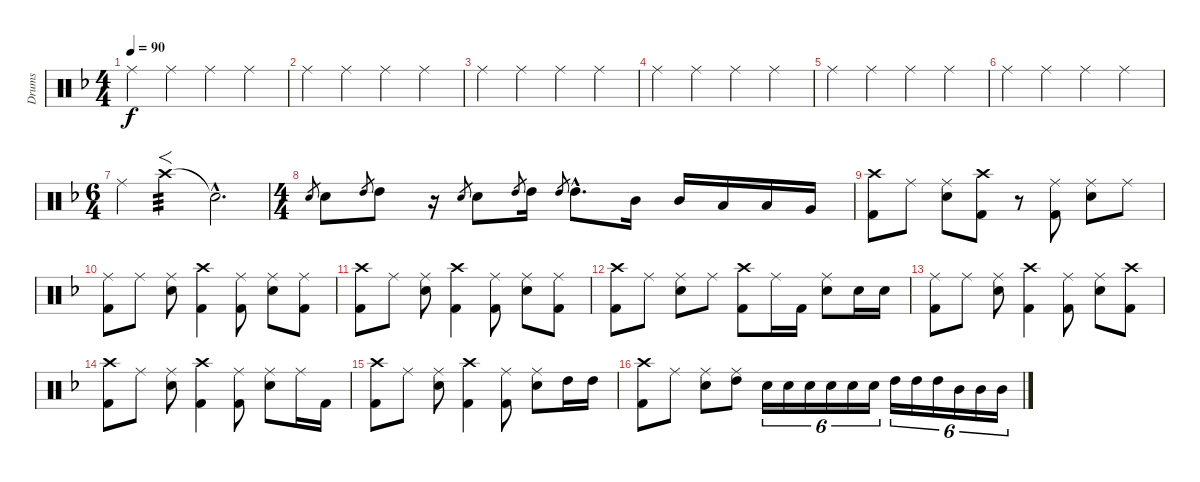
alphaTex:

\track ("Drums" "Drums") {instrument percussion}
\staff {score}
\articulation defaults
\ts (4 4)
\tempo 90
\clef neutral
\ks f "Ride (middle)".4{dy f} "Ride (middle)".4 "Ride (middle)".4 "Ride (middle)".4
|
"Ride (middle)".4 "Ride (middle)".4 "Ride (middle)".4 "Ride (middle)".4 |
"Ride (middle)".4 "Ride (middle)".4 "Ride (middle)".4 "Ride (middle)".4 |
"Ride (middle)".4 "Ride (middle)".4 "Ride (middle)".4 "Ride (middle)".4 |
"Ride (middle)".4 "Ride (middle)".4 "Ride (middle)".4 "Ride (middle)".4 |
"Ride (middle)".4 "Ride (middle)".4 "Ride (middle)".4 "Ride (middle)".4 |
\ts (6 4)
"Ride (middle)".4 "Crash high (hit)".2{f tp 3} "Snare (hit)"{hac t}.2{d} |
\ts (4 4)
"Electric Snare (hit)".8{gr} "Electric Snare (hit)".8 "High Tom (hit)".8{gr} "High Tom (hit)".8 r.16 "Electric Snare (hit)".8{gr} "Electric Snare (hit)".8 "High Tom (hit)".8{gr} "High Tom (hit)".16 "High Tom (hit)".8{gr} "High Tom (hit)"{hac}.8{d} "Mid Tom (hit)".16 "Mid Tom (hit)".16 "Low Tom (hit)".16 "Low Tom (hit)".16 "Very Low Tom (hit)".16 |
("Crash high (hit)" "Kick (hit) 2").8 "Ride (middle)".8 ("Ride (middle)" "Electric Snare (hit)").8 ("Crash high (hit)" "Kick (hit) 2").8 r.8 ("Ride (middle)" "Kick (hit) 2").8 ("Ride (middle)" "Electric Snare (hit)").8 "Ride (middle)".8 |
("Ride (middle)" "Kick (hit) 2").8 "Ride (middle)".8 ("Ride (middle)" "Electric Snare (hit)").8 ("Crash high (hit)" "Kick (hit) 2").4 ("Ride (middle)" "Kick (hit) 2").8 ("Ride (middle)" "Electric Snare (hit)").8 ("Ride (middle)" "Kick (hit) 2").8 |
("Crash high (hit)" "Kick (hit) 2").8 "Ride (middle)".8 ("Ride (middle)" "Electric Snare (hit)").8 ("Crash high (hit)" "Kick (hit) 2").4 ("Ride (middle)" "Kick (hit) 2").8 ("Ride (middle)" "Electric Snare (hit)").8 ("Ride (middle)" "Kick (hit) 2").8 |
("Crash high (hit)" "Kick (hit) 2").8 "Ride (middle)".8 ("Ride (middle)" "Electric Snare (hit)").8 "Ride (middle)".8 ("Crash high (hit)" "Kick (hit) 2").8 "Ride (middle)".16 "Kick (hit) 2".16 ("Ride (middle)" "Electric Snare (hit)").8 "Electric Snare (hit)".16 "Electric Snare (hit)".16 |
("Ride (middle)" "Kick (hit) 2").8 "Ride (middle)".8 ("Ride (middle)" "Electric Snare (hit)").8 ("Crash high (hit)" "Kick (hit) 2").4 ("Ride (middle)" "Kick (hit) 2").8 ("Ride (middle)" "Electric Snare (hit)").8 ("Crash high (hit)" "Kick (hit) 2").8 |
("Crash high (hit)" "Kick (hit) 2").8 "Ride (middle)".8 ("Ride (middle)" "Electric Snare (hit)").8 ("Crash high (hit)" "Kick (hit) 2").4 ("Ride (middle)" "Kick (hit) 2").8 ("Ride (middle)" "Electric Snare (hit)").8 "Ride (middle)".16 "Kick (hit) 2".16 |
("Crash high (hit)" "Kick (hit) 2").8 "Ride (middle)".8 ("Ride (middle)" "Electric Snare (hit)").8 ("Crash high (hit)" "Kick (hit) 2").4 ("Ride (middle)" "Kick (hit) 2").8 ("Ride (middle)" "Electric Snare (hit)").8 "High Tom (hit)".16 "High Tom (hit)".16 |
("Crash high (hit)" "Kick (hit) 2").8 "Ride (middle)".8 ("Ride (middle)" "Electric Snare (hit)").8 ("Ride (middle)" "High Tom (hit)").8 "Electric Snare (hit)".16{tu (6 4)} "Electric Snare (hit)".16{tu (6 4)} "Electric Snare (hit)".16{tu (6 4)} "Electric Snare (hit)".16{tu (6 4)} "Electric Snare (hit)".16{tu (6 4)} "Electric Snare (hit)".16{tu (6 4)} "High Tom (hit)".16{tu (6 4)} "High Tom (hit)".16{tu (6 4)} "High Tom (hit)".16{tu (6 4)} "Mid Tom (hit)".16{tu (6 4)} "Mid Tom (hit)".16{tu (6 4)} "Mid Tom (hit)".16{tu (6 4)}
